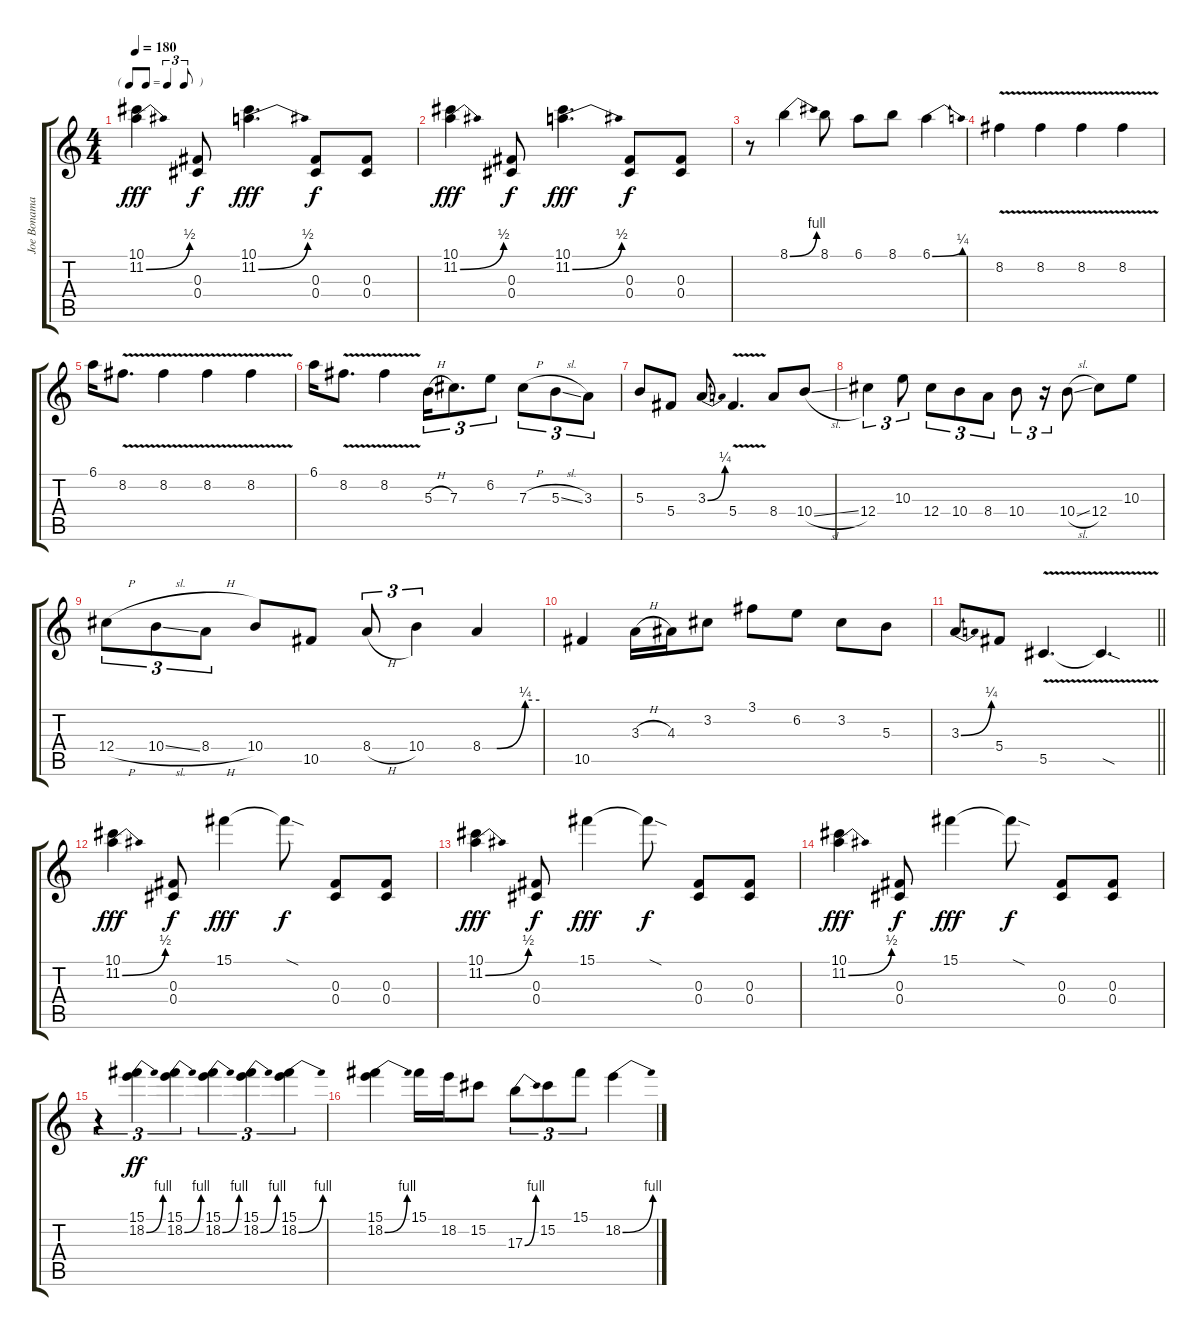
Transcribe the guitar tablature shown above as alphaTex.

\track ("Joe Bonamassa" "Joe Bonama") {instrument overdrivenguitar}
\staff {score tabs}
\tuning (Eb4 Bb3 Gb3 Db3 Ab2 Eb2) {hide}
\ts (4 4)
\tf triplet8th
\tempo 180
\clef g2
\ks c
(10.1 11.2{be (bend 0 0 60 2)}).4{dy fff} (0.3 0.4).8{dy f} (10.1 11.2{be (bend 0 0 60 2)}).4{d dy fff} (0.3 0.4).8{dy f} (0.3 0.4).8 |
(10.1 11.2{be (bend 0 0 60 2)}).4{dy fff} (0.3 0.4).8{dy f} (10.1 11.2{be (bend 0 0 60 2)}).4{d dy fff} (0.3 0.4).8{dy f} (0.3 0.4).8 |
r.8 8.1{be (bend 0 0 60 4)}.4 8.1.8 6.1.8 8.1.8 6.1{be (bend 0 0 60 1)}.4 |
8.2{v}.4 8.2{v}.4 8.2{v}.4 8.2{v}.4 |
6.1.16 8.2{v}.8{d} 8.2{v}.4 8.2{v}.4 8.2{v}.4 |
6.1.16 8.2{v}.8{d} 8.2{v}.4 5.3{h}.16{tu (3 2)} 7.3.8{d tu (3 2)} 6.2.8{tu (3 2)} 7.3{h}.8{tu (3 2)} 5.3{sl}.8{tu (3 2)} 3.3.8{tu (3 2)} |
5.3.8 5.4.8 3.3{be (bend 0 0 60 1)}.8 5.4{v}.4{d} 8.4.8 10.4{sl}.8 |
12.4.4{tu (3 2)} 10.3.8{tu (3 2)} 12.4.8{tu (3 2)} 10.4.8{tu (3 2)} 8.4.8{tu (3 2)} 10.4.8{tu (3 2)} r.16{tu (3 2)} 10.4{sl}.8 12.4.8 10.3.8 |
12.4{h}.8{tu (3 2)} 10.4{sl}.8{tu (3 2)} 8.4{h}.8{tu (3 2)} 10.4.8 10.5.8 8.4{h}.8{tu (3 2)} 10.4.4{tu (3 2)} 8.4{be (custom 0 0 15 0 45 1 60 1)}.4 |
10.5.4 3.3{h}.16 4.3.16 3.2.8 3.1.8 6.2.8 3.2.8 5.3.8 |
\barLineRight lightlight
3.3{be (bend 0 0 60 1)}.8 5.4.8 5.5{v}.4{d} 5.5{sod t}.4{d} |
(10.1 11.2{be (bend 0 0 60 2)}).4{dy fff} (0.3 0.4).8{dy f} 15.1.4{dy fff} 15.1{sod t}.8{dy f} (0.3 0.4).8 (0.3 0.4).8 |
(10.1 11.2{be (bend 0 0 60 2)}).4{dy fff} (0.3 0.4).8{dy f} 15.1.4{dy fff} 15.1{sod t}.8{dy f} (0.3 0.4).8 (0.3 0.4).8 |
(10.1 11.2{be (bend 0 0 60 2)}).4{dy fff} (0.3 0.4).8{dy f} 15.1.4{dy fff} 15.1{sod t}.8{dy f} (0.3 0.4).8 (0.3 0.4).8 |
r.4{tu (3 2)} (15.1 18.2{be (bend 0 0 60 4)}).4{tu (3 2) dy ff} (15.1 18.2{be (bend 0 0 60 4)}).4{tu (3 2)} (15.1 18.2{be (bend 0 0 60 4)}).4{tu (3 2)} (15.1 18.2{be (bend 0 0 60 4)}).4{tu (3 2)} (15.1 18.2{be (bend 0 0 60 4)}).4{tu (3 2)} |
(15.1 18.2{be (bend 0 0 60 4)}).4 15.1.16 18.2.16 15.2.8 17.3{be (bend 0 0 60 4)}.8{tu (3 2)} 15.2.8{tu (3 2)} 15.1.8{tu (3 2)} 18.2{be (bend 0 0 60 4)}.4
